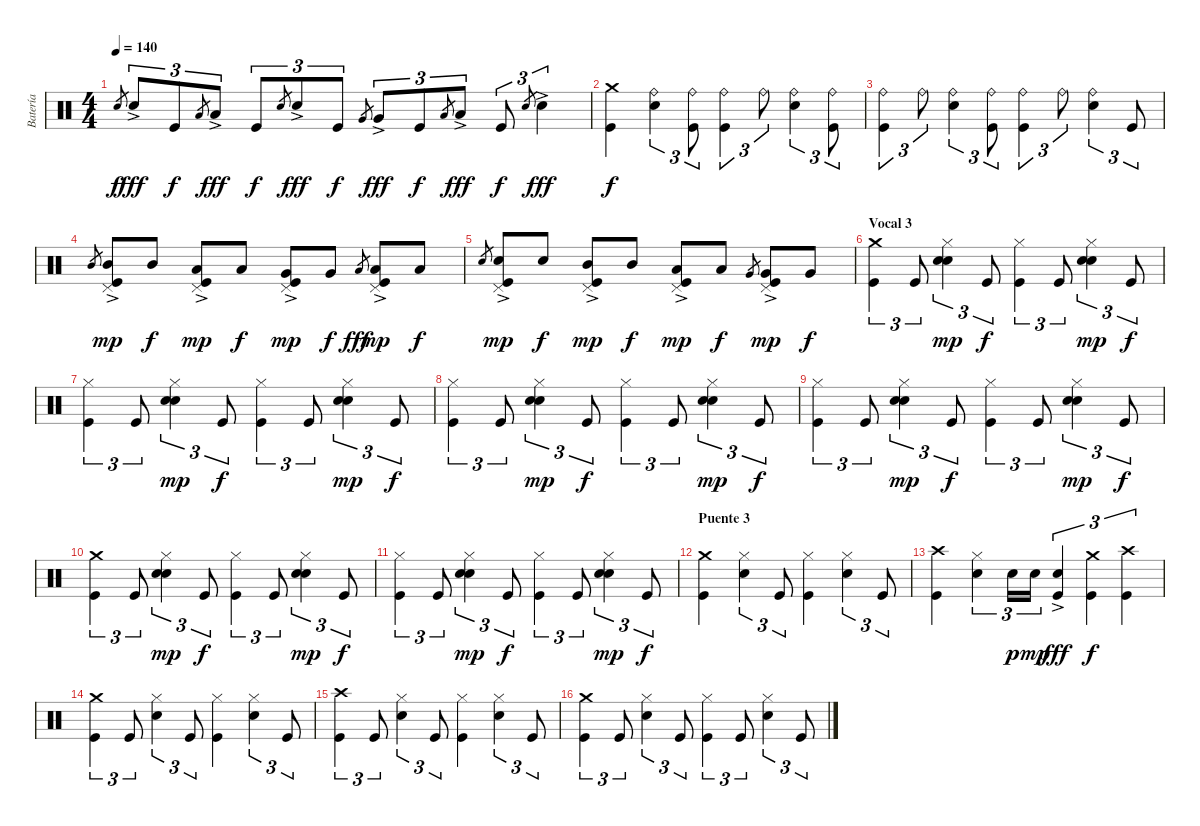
\track ("Batería" "Batería") {instrument percussion}
\staff {score}
\articulation defaults
\ts (4 4)
\tempo 140
\clef neutral
\ks c "Electric Snare (hit)".8{gr dy f} "Electric Snare (hit)"{ac}.8{tu (3 2) dy fff} "Kick (hit)".8{tu (3 2) dy f} "Low Tom (hit)".8{gr} "Low Tom (hit)"{ac}.8{tu (3 2) dy fff} "Kick (hit)".8{tu (3 2) dy f} "Electric Snare (hit)".8{gr} "Electric Snare (hit)"{ac}.8{tu (3 2) dy fff} "Kick (hit)".8{tu (3 2) dy f} "Very Low Tom (hit)".8{gr} "Very Low Tom (hit)"{ac}.8{tu (3 2) dy fff} "Kick (hit)".8{tu (3 2) dy f} "Low Floor Tom (hit)".8{gr} "Low Floor Tom (hit)"{ac}.8{tu (3 2) dy fff} "Kick (hit)".8{tu (3 2) dy f} "Electric Snare (hit)".8{gr} "Electric Snare (hit)"{ac}.4{tu (3 2) dy fff}
|
("Kick (hit)" "Crash medium (hit)").4{dy f} ("Electric Snare (hit)" "Ride (bell)").4{tu (3 2)} ("Kick (hit)" "Ride (bell)").8{tu (3 2)} ("Kick (hit)" "Ride (bell)").4{tu (3 2)} "Ride (bell)".8{tu (3 2)} ("Electric Snare (hit)" "Ride (bell)").4{tu (3 2)} ("Kick (hit)" "Ride (bell)").8{tu (3 2)} |
("Kick (hit)" "Ride (bell)").4{tu (3 2)} "Ride (bell)".8{tu (3 2)} ("Electric Snare (hit)" "Ride (bell)").4{tu (3 2)} ("Kick (hit)" "Ride (bell)").8{tu (3 2)} ("Kick (hit)" "Ride (bell)").4{tu (3 2)} "Ride (bell)".8{tu (3 2)} ("Electric Snare (hit)" "Ride (bell)").4{tu (3 2)} "Kick (hit)".8{tu (3 2)} |
"Mid Tom (hit)".8{gr} ("Kick (hit)" "Mid Tom (hit)"{ac} "Pedal Hi-Hat (hit)").8{dy mp} "Mid Tom (hit)".8{dy f} ("Kick (hit)" "Low Tom (hit)"{ac} "Pedal Hi-Hat (hit)").8{dy mp} "Low Tom (hit)".8{dy f} ("Kick (hit)" "Very Low Tom (hit)"{ac} "Pedal Hi-Hat (hit)").8{dy mp} "Very Low Tom (hit)".8{dy f} "Low Floor Tom (hit)".8{gr dy fff} ("Kick (hit)" "Low Floor Tom (hit)"{ac} "Pedal Hi-Hat (hit)").8{dy mp} "Low Floor Tom (hit)".8{dy f} |
"Electric Snare (hit)".8{gr} ("Kick (hit)" "Electric Snare (hit)"{ac} "Pedal Hi-Hat (hit)").8{dy mp} "Electric Snare (hit)".8{dy f} ("Kick (hit)" "Mid Tom (hit)"{ac} "Pedal Hi-Hat (hit)").8{dy mp} "Mid Tom (hit)".8{dy f} ("Kick (hit)" "Low Tom (hit)"{ac} "Pedal Hi-Hat (hit)").8{dy mp} "Low Tom (hit)".8{dy f} "Very Low Tom (hit)".8{gr} ("Kick (hit)" "Very Low Tom (hit)"{ac} "Pedal Hi-Hat (hit)").8{dy mp} "Very Low Tom (hit)".8{dy f} |
\section ("" "Vocal 3")
("Kick (hit)" "Crash medium (hit)").4{tu (3 2)} "Kick (hit)".8{tu (3 2)} ("Electric Snare (hit)" "Hi-Hat (closed)" "Hand Clap (hit)").4{tu (3 2) dy mp} "Kick (hit)".8{tu (3 2) dy f} ("Kick (hit)" "Hi-Hat (closed)").4{tu (3 2)} "Kick (hit)".8{tu (3 2)} ("Electric Snare (hit)" "Hi-Hat (closed)" "Hand Clap (hit)").4{tu (3 2) dy mp} "Kick (hit)".8{tu (3 2) dy f} |
("Kick (hit)" "Hi-Hat (closed)").4{tu (3 2)} "Kick (hit)".8{tu (3 2)} ("Electric Snare (hit)" "Hi-Hat (closed)" "Hand Clap (hit)").4{tu (3 2) dy mp} "Kick (hit)".8{tu (3 2) dy f} ("Kick (hit)" "Hi-Hat (closed)").4{tu (3 2)} "Kick (hit)".8{tu (3 2)} ("Electric Snare (hit)" "Hi-Hat (closed)" "Hand Clap (hit)").4{tu (3 2) dy mp} "Kick (hit)".8{tu (3 2) dy f} |
("Kick (hit)" "Hi-Hat (closed)").4{tu (3 2)} "Kick (hit)".8{tu (3 2)} ("Electric Snare (hit)" "Hi-Hat (closed)" "Hand Clap (hit)").4{tu (3 2) dy mp} "Kick (hit)".8{tu (3 2) dy f} ("Kick (hit)" "Hi-Hat (closed)").4{tu (3 2)} "Kick (hit)".8{tu (3 2)} ("Electric Snare (hit)" "Hi-Hat (closed)" "Hand Clap (hit)").4{tu (3 2) dy mp} "Kick (hit)".8{tu (3 2) dy f} |
("Kick (hit)" "Hi-Hat (closed)").4{tu (3 2)} "Kick (hit)".8{tu (3 2)} ("Electric Snare (hit)" "Hi-Hat (closed)" "Hand Clap (hit)").4{tu (3 2) dy mp} "Kick (hit)".8{tu (3 2) dy f} ("Kick (hit)" "Hi-Hat (closed)").4{tu (3 2)} "Kick (hit)".8{tu (3 2)} ("Electric Snare (hit)" "Hi-Hat (closed)" "Hand Clap (hit)").4{tu (3 2) dy mp} "Kick (hit)".8{tu (3 2) dy f} |
("Kick (hit)" "Crash medium (hit)").4{tu (3 2)} "Kick (hit)".8{tu (3 2)} ("Electric Snare (hit)" "Hi-Hat (closed)" "Hand Clap (hit)").4{tu (3 2) dy mp} "Kick (hit)".8{tu (3 2) dy f} ("Kick (hit)" "Hi-Hat (closed)").4{tu (3 2)} "Kick (hit)".8{tu (3 2)} ("Electric Snare (hit)" "Hi-Hat (closed)" "Hand Clap (hit)").4{tu (3 2) dy mp} "Kick (hit)".8{tu (3 2) dy f} |
("Kick (hit)" "Hi-Hat (closed)").4{tu (3 2)} "Kick (hit)".8{tu (3 2)} ("Electric Snare (hit)" "Hi-Hat (closed)" "Hand Clap (hit)").4{tu (3 2) dy mp} "Kick (hit)".8{tu (3 2) dy f} ("Kick (hit)" "Hi-Hat (closed)").4{tu (3 2)} "Kick (hit)".8{tu (3 2)} ("Electric Snare (hit)" "Hi-Hat (closed)" "Hand Clap (hit)").4{tu (3 2) dy mp} "Kick (hit)".8{tu (3 2) dy f} |
\section ("" "Puente 3")
("Kick (hit)" "Crash medium (hit)").4 ("Electric Snare (hit)" "Hi-Hat (closed)").4{tu (3 2)} "Kick (hit)".8{tu (3 2)} ("Kick (hit)" "Hi-Hat (closed)").4 ("Electric Snare (hit)" "Hi-Hat (closed)").4{tu (3 2)} "Kick (hit)".8{tu (3 2)} |
("Kick (hit)" "Crash high (hit)").4 ("Electric Snare (hit)" "Hi-Hat (closed)").4{tu (3 2)} "Electric Snare (hit)".16{tu (3 2) dy p} "Electric Snare (hit)".16{tu (3 2) dy mp} ("Kick (hit)" "Electric Snare (hit)"{ac}).4{tu (3 2) dy fff} ("Kick (hit)" "Crash medium (hit)").4{tu (3 2) dy f} ("Kick (hit)" "Crash high (hit)").4{tu (3 2)} |
("Kick (hit)" "Crash medium (hit)").4{tu (3 2)} "Kick (hit)".8{tu (3 2)} ("Electric Snare (hit)" "Hi-Hat (closed)").4{tu (3 2)} "Kick (hit)".8{tu (3 2)} ("Kick (hit)" "Hi-Hat (closed)").4 ("Electric Snare (hit)" "Hi-Hat (closed)").4{tu (3 2)} "Kick (hit)".8{tu (3 2)} |
("Kick (hit)" "Crash high (hit)").4{tu (3 2)} "Kick (hit)".8{tu (3 2)} ("Electric Snare (hit)" "Hi-Hat (closed)").4{tu (3 2)} "Kick (hit)".8{tu (3 2)} ("Kick (hit)" "Hi-Hat (closed)").4 ("Electric Snare (hit)" "Hi-Hat (closed)").4{tu (3 2)} "Kick (hit)".8{tu (3 2)} |
("Kick (hit)" "Crash medium (hit)").4{tu (3 2)} "Kick (hit)".8{tu (3 2)} ("Electric Snare (hit)" "Hi-Hat (closed)").4{tu (3 2)} "Kick (hit)".8{tu (3 2)} ("Kick (hit)" "Hi-Hat (closed)").4{tu (3 2)} "Kick (hit)".8{tu (3 2)} ("Electric Snare (hit)" "Hi-Hat (closed)").4{tu (3 2)} "Kick (hit)".8{tu (3 2)}
